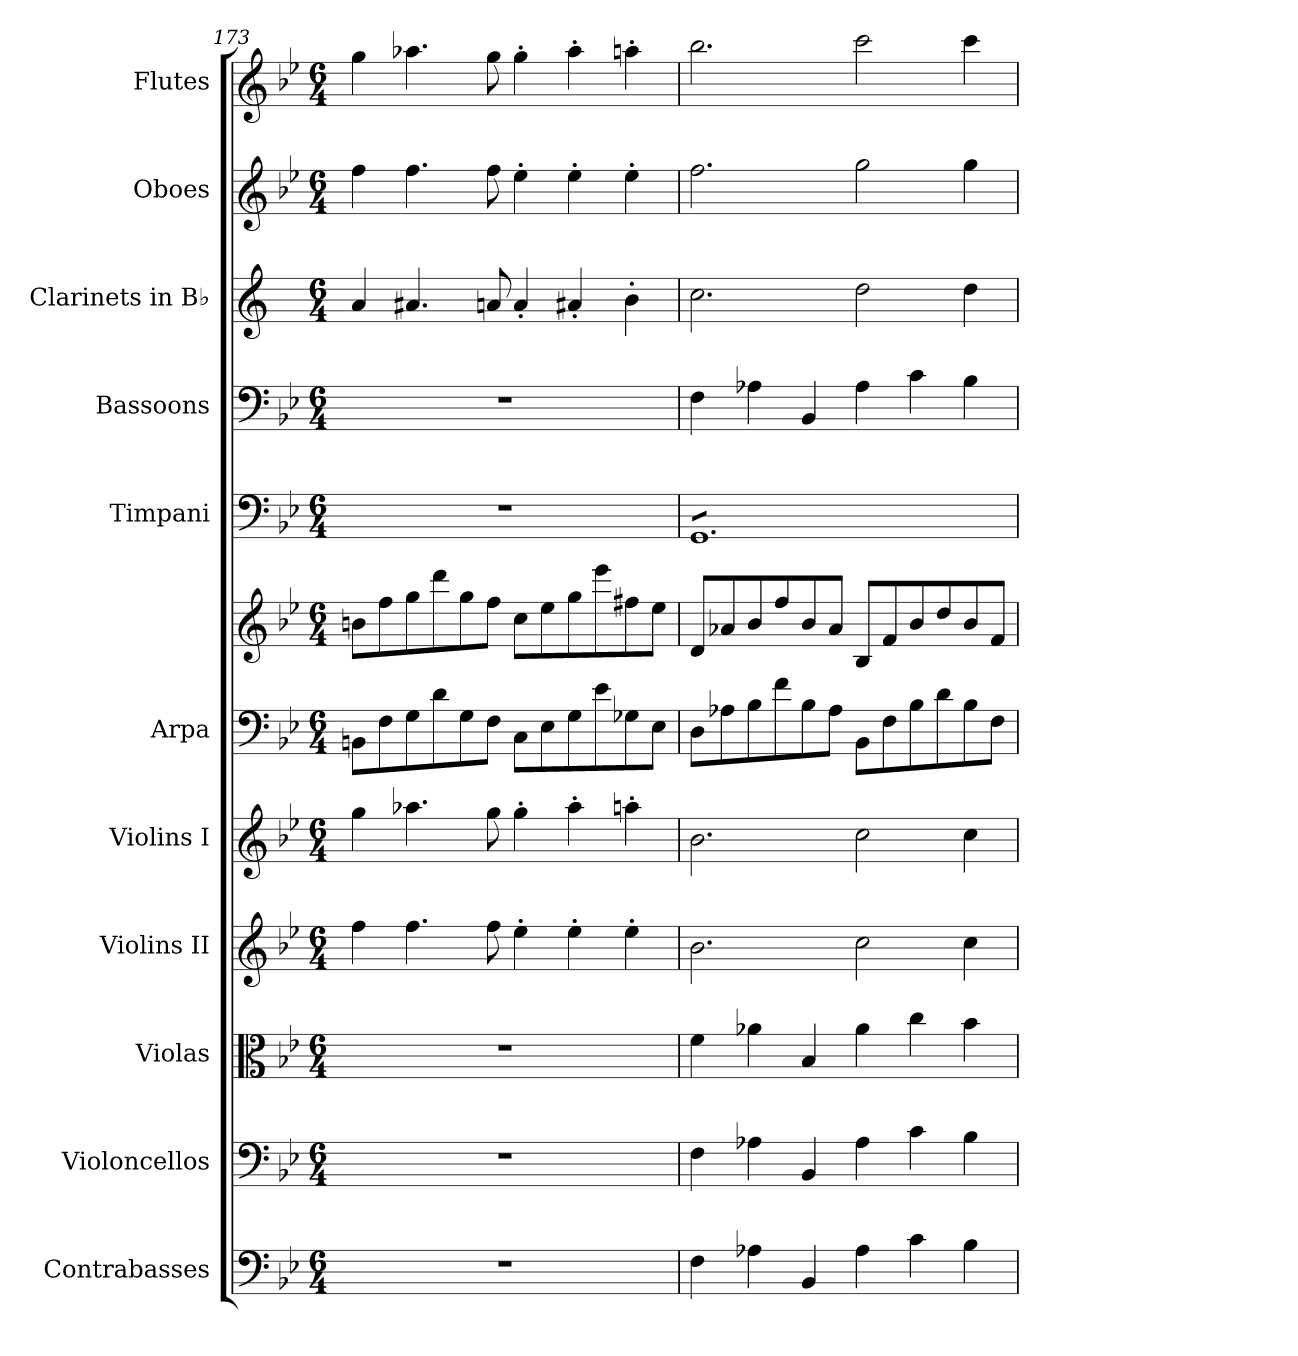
**kern	**kern	**kern	**kern	**kern	**kern	**kern	**kern	**kern	**kern	**kern	**kern
*part11	*part10	*part9	*part8	*part7	*part6	*part6	*part5	*part4	*part3	*part2	*part1
*staff12	*staff11	*staff10	*staff9	*staff8	*staff7	*staff6	*staff5	*staff4	*staff3	*staff2	*staff1
*I"Contrabasses	*I"Violoncellos	*I"Violas	*I"Violins II	*I"Violins I	*I"Arpa	*	*I"Timpani	*I"Bassoons	*I"Clarinets in B♭	*I"Oboes	*I"Flutes
*I'Cb.	*I'Vc.	*I'Vla.	*I'Vln. II	*I'Vln. I	*I'Arp.	*	*I'Timp.	*I'Bsn.	*	*I'Ob.	*I'Fl.
*clefF4	*clefF4	*clefC3	*clefG2	*clefG2	*clefF4	*clefG2	*clefF4	*clefF4	*clefG2	*clefG2	*clefG2
*ITrd7c12	*	*	*	*	*	*	*	*	*ITrd1c2	*	*
*k[b-e-]	*k[b-e-]	*k[b-e-]	*k[b-e-]	*k[b-e-]	*k[b-e-]	*k[b-e-]	*k[b-e-]	*k[b-e-]	*k[b-e-]	*k[b-e-]	*k[b-e-]
*M6/4	*M6/4	*M6/4	*M6/4	*M6/4	*M6/4	*M6/4	*M6/4	*M6/4	*M6/4	*M6/4	*M6/4
=173	=173	=173	=173	=173	=173	=173	=173	=173	=173	=173	=173
1.r	1.r	1.r	4ff\	4gg\	8BBn\L	8bn\L	1.r	1.r	4g/	4ff\	4gg\
.	.	.	.	.	8F\	8ff\	.	.	.	.	.
.	.	.	4.ff\	4.aa-X\	8G\	8gg\	.	.	4.g#X/	4.ff\	4.aa-X\
.	.	.	.	.	8d\	8ddd\	.	.	.	.	.
.	.	.	.	.	8G\	8gg\	.	.	.	.	.
.	.	.	8ff\	8gg\	8F\J	8ff\J	.	.	8gn/	8ff\	8gg\
.	.	.	4ee-'\	4gg'\	8C\L	8cc\L	.	.	4g'/	4ee-'\	4gg'\
.	.	.	.	.	8E-\	8ee-\	.	.	.	.	.
.	.	.	4ee-'\	4aa-'\	8G\	8gg\	.	.	4g#X'/	4ee-'\	4aa-'\
.	.	.	.	.	8e-\	8eee-\	.	.	.	.	.
.	.	.	4ee-'\	4aan'\	8G-X\	8ff#X\	.	.	4a'\	4ee-'\	4aan'\
.	.	.	.	.	8E-\J	8ee-\J	.	.	.	.	.
!!LO:PB:g=z
=174	=174	=174	=174	=174	=174	=174	=174	=174	=174	=174	=174
*	*	*	*	*	*	*	*tremolo	*	*	*	*
4FF\	4F\	4f\	2.b-\	2.b-\	8D\L	8d/L	8GGL	4F\	2.b-\	2.ff\	2.bb-\
.	.	.	.	.	8A-X\	8a-X/	8GG	.	.	.	.
4AA-X\	4A-X\	4a-X\	.	.	8B-\	8b-/	8GG	4A-X\	.	.	.
.	.	.	.	.	8f\	8ff/	8GG	.	.	.	.
4BBB-/	4BB-/	4B-/	.	.	8B-\	8b-/	8GG	4BB-/	.	.	.
.	.	.	.	.	8A-\J	8a-/J	8GG	.	.	.	.
4AA-\	4A-\	4a-\	2cc\	2cc\	8BB-\L	8B-/L	8GG	4A-\	2cc\	2gg\	2ccc\
.	.	.	.	.	8F\	8f/	8GG	.	.	.	.
4C\	4c\	4cc\	.	.	8B-\	8b-/	8GG	4c\	.	.	.
.	.	.	.	.	8d\	8dd/	8GG	.	.	.	.
4BB-\	4B-\	4b-\	4cc\	4cc\	8B-\	8b-/	8GG	4B-\	4cc\	4gg\	4ccc\
.	.	.	.	.	8F\J	8f/J	8GGJ	.	.	.	.
*	*	*	*	*	*	*	*Xtremolo	*	*	*	*
=	=	=	=	=	=	=	=	=	=	=	=
*-	*-	*-	*-	*-	*-	*-	*-	*-	*-	*-	*-
